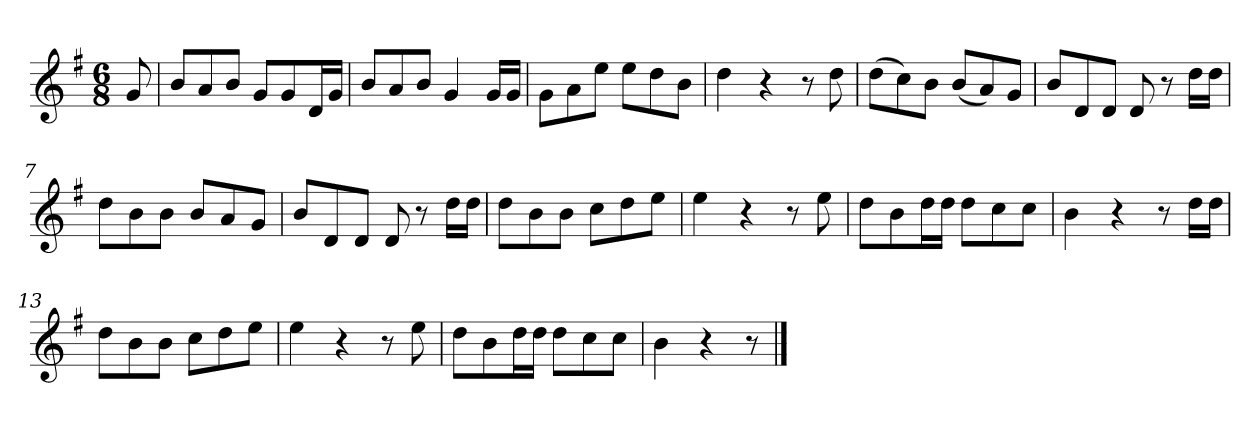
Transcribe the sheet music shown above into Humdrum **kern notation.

**kern
*part1
*staff1
*k[f#]
*M6/8
*MM120
=
8g
=1
8bL
8a
8bJ
8gL
8g
16dL
16gJJ
=2
8bL
8a
8bJ
4g
16gLL
16gJJ
=3
8gL
8a
8eeJ
8eeL
8dd
8bJ
=4
4dd
4r
8r
8dd
=5
(8ddL
8cc)
8bJ
(8bL
8a)
8gJ
=6
8bL
8d
8dJ
8d
8r
16ddLL
16ddJJ
=7
8ddL
8b
8bJ
8bL
8a
8gJ
=8
8bL
8d
8dJ
8d
8r
16ddLL
16ddJJ
=9
8ddL
8b
8bJ
8ccL
8dd
8eeJ
=10
4ee
4r
8r
8ee
=11
8ddL
8b
16ddL
16ddJJ
8ddL
8cc
8ccJ
=12
4b
4r
8r
16ddLL
16ddJJ
=13
8ddL
8b
8bJ
8ccL
8dd
8eeJ
=14
4ee
4r
8r
8ee
=15
8ddL
8b
16ddL
16ddJJ
8ddL
8cc
8ccJ
=16
4b
4r
8r
==
*-
